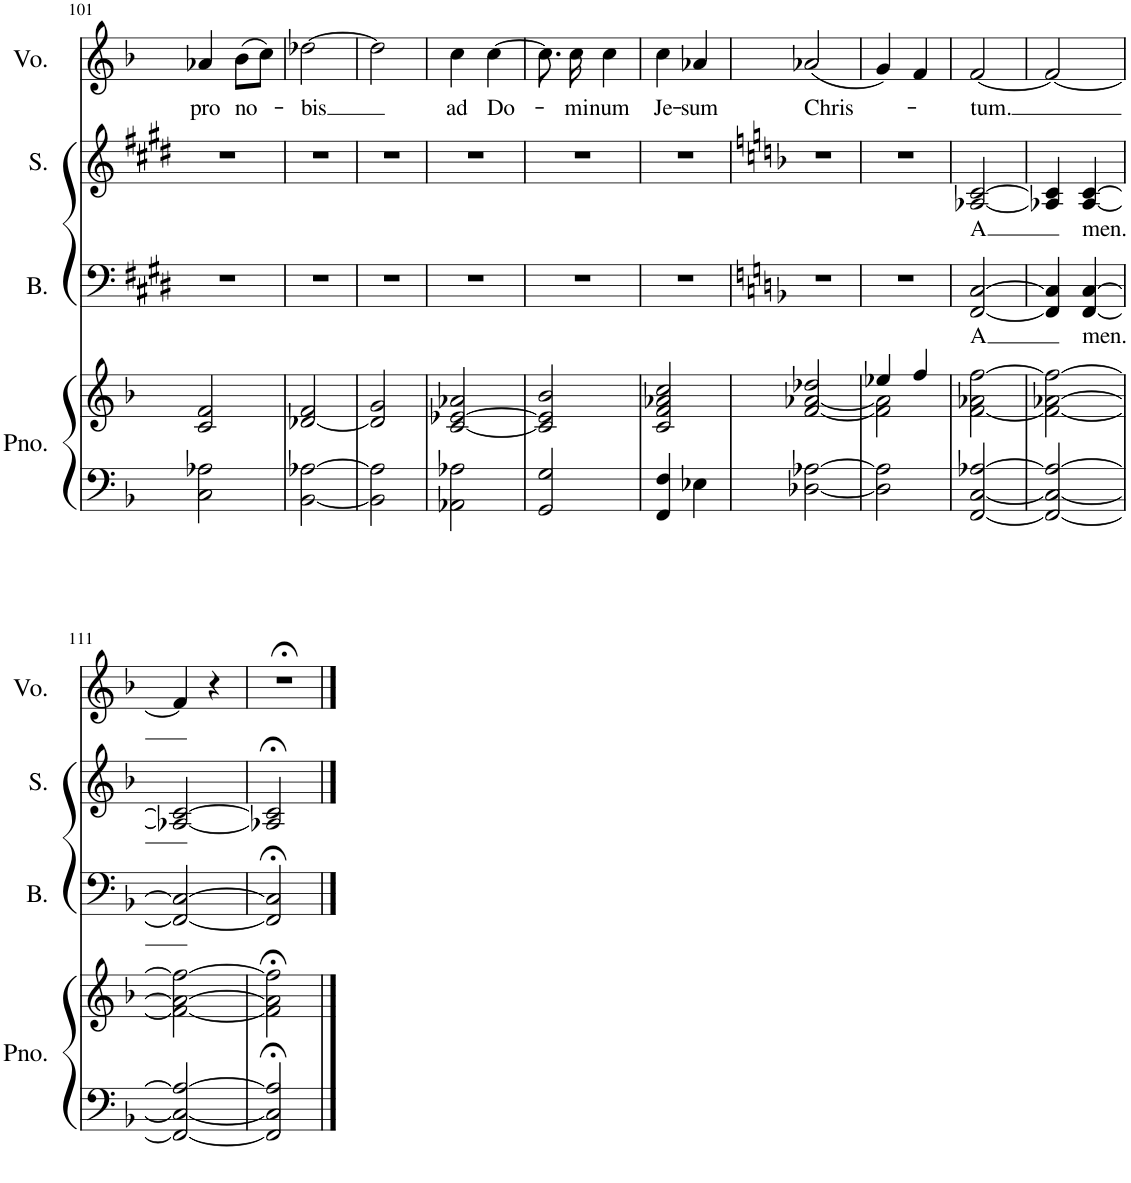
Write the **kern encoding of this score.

**kern	**kern	**kern	**text	**kern	**text	**kern	**text
*part4	*part4	*part3	*part3	*part2	*part2	*part1	*part1
*staff5	*staff4	*staff3	*staff3	*staff2	*staff2	*staff1	*staff1
*I"Piano	*	*I"Bass	*	*I"Soprano	*	*I"Voice	*
*I'Pno.	*	*I'B.	*	*I'S.	*	*I'Vo.	*
!!LO:PB:g=z
*clefF4	*clefG2	*clefF4	*	*clefG2	*	*clefG2	*
*k[b-]	*k[b-]	*k[f#c#g#d#]	*	*k[f#c#g#d#]	*	*k[b-]	*
*M2/4	*M2/4	*M2/4	*	*M2/4	*	*M2/4	*
=101	=101	=101	=101	=101	=101	=101	=101
!	!	!	!	!	!	!	!LO:LY:b
2C\ 2A-X\	2c/ 2f/	2r	.	2r	.	4a-X/	pro
!	!	!	!	!	!	!	!LO:LY:b
.	.	.	.	.	.	(8b-\L	no-
.	.	.	.	.	.	8cc\J)	.
=102	=102	=102	=102	=102	=102	=102	=102
!	!	!	!	!	!	!	!LO:LY:b
[2BB-\ [2A-X\	[2d-X/ 2f/	2r	.	2r	.	[2dd-X\	-bis
=103	=103	=103	=103	=103	=103	=103	=103
2BB-\] 2A-\]	2d-/] 2g/	2r	.	2r	.	2dd-\]	.
=104	=104	=104	=104	=104	=104	=104	=104
!	!	!	!	!	!	!	!LO:LY:b
2AA-X\ 2A-X\	[2c/ [2e-X/ 2a-X/	2r	.	2r	.	4cc\	ad
!	!	!	!	!	!	!	!LO:LY:b
.	.	.	.	.	.	[4cc\	Do-
=105	=105	=105	=105	=105	=105	=105	=105
2GG/ 2G/	2c/] 2e-/] 2b-/	2r	.	2r	.	8.cc\]	.
!	!	!	!	!	!	!	!LO:LY:b
.	.	.	.	.	.	16cc\	-mi-
!	!	!	!	!	!	!	!LO:LY:b
.	.	.	.	.	.	4cc\	-num
=106	=106	=106	=106	=106	=106	=106	=106
!	!	!	!	!	!	!	!LO:LY:b
4FF/ 4F/	2c/ 2f/ 2a-X/ 2cc/	2r	.	2r	.	4cc\	Je-
!	!	!	!	!	!	!	!LO:LY:b
4E-X\	.	.	.	.	.	4a-X/	-sum
=107	=107	=107	=107	=107	=107	=107	=107
*	*	*k[b-]	*	*k[b-]	*	*	*
!	!	!	!	!	!	!	!LO:LY:b
[2D-X\ [2A-X\	[2f/ [2a-X/ 2dd-X/	2r	.	2r	.	(2a-X/	Chris-
=108	=108	=108	=108	=108	=108	=108	=108
*	*^	*	*	*	*	*	*
2D-\] 2A-\]	2f\] 2a-\]	4ee-X/	2r	.	2r	.	4g/)	.
.	.	4ff/	.	.	.	.	4f/	.
=109	=109	=109	=109	=109	=109	=109	=109	=109
!	!	!	!	!LO:LY:b	!	!LO:LY:b	!	!LO:LY:b
*	*v	*v	*	*	*	*	*	*
[2FF/ [2C/ [2A-X/	[2f\ 2a-X\ [2ff\	[2FF/ [2C/	-A	[2A-X/ [2c/	A-	[2f/	-tum.
=110	=110	=110	=110	=110	=110	=110	=110
2FF/_ 2C/_ 2A-/_	2f\_ [2a-X\ 2ff\_	4FF/] 4C/]	.	4A-X/] 4c/]	.	2f/_	.
!	!	!	!LO:LY:b	!	!LO:LY:b	!	!
.	.	[4FF/ [4C/	men.	[4A-/ [4c/	-men.	.	.
!!LO:LB:g=z
=111	=111	=111	=111	=111	=111	=111	=111
2FF/_ 2C/_ 2A-/_	2f\_ 2a-\_ 2ff\_	2FF/_ 2C/_	.	2A-X/_ 2c/_	.	4f/]	.
.	.	.	.	.	.	4r	.
=112	=112	=112	=112	=112	=112	=112	=112
2FF/];< 2C/];< 2A-/];<	2f\];< 2a-\];< 2ff\];<	2FF/];< 2C/];<	.	2A-X/];< 2c/];<	.	2r;<	.
==	==	==	==	==	==	==	==
*-	*-	*-	*-	*-	*-	*-	*-
